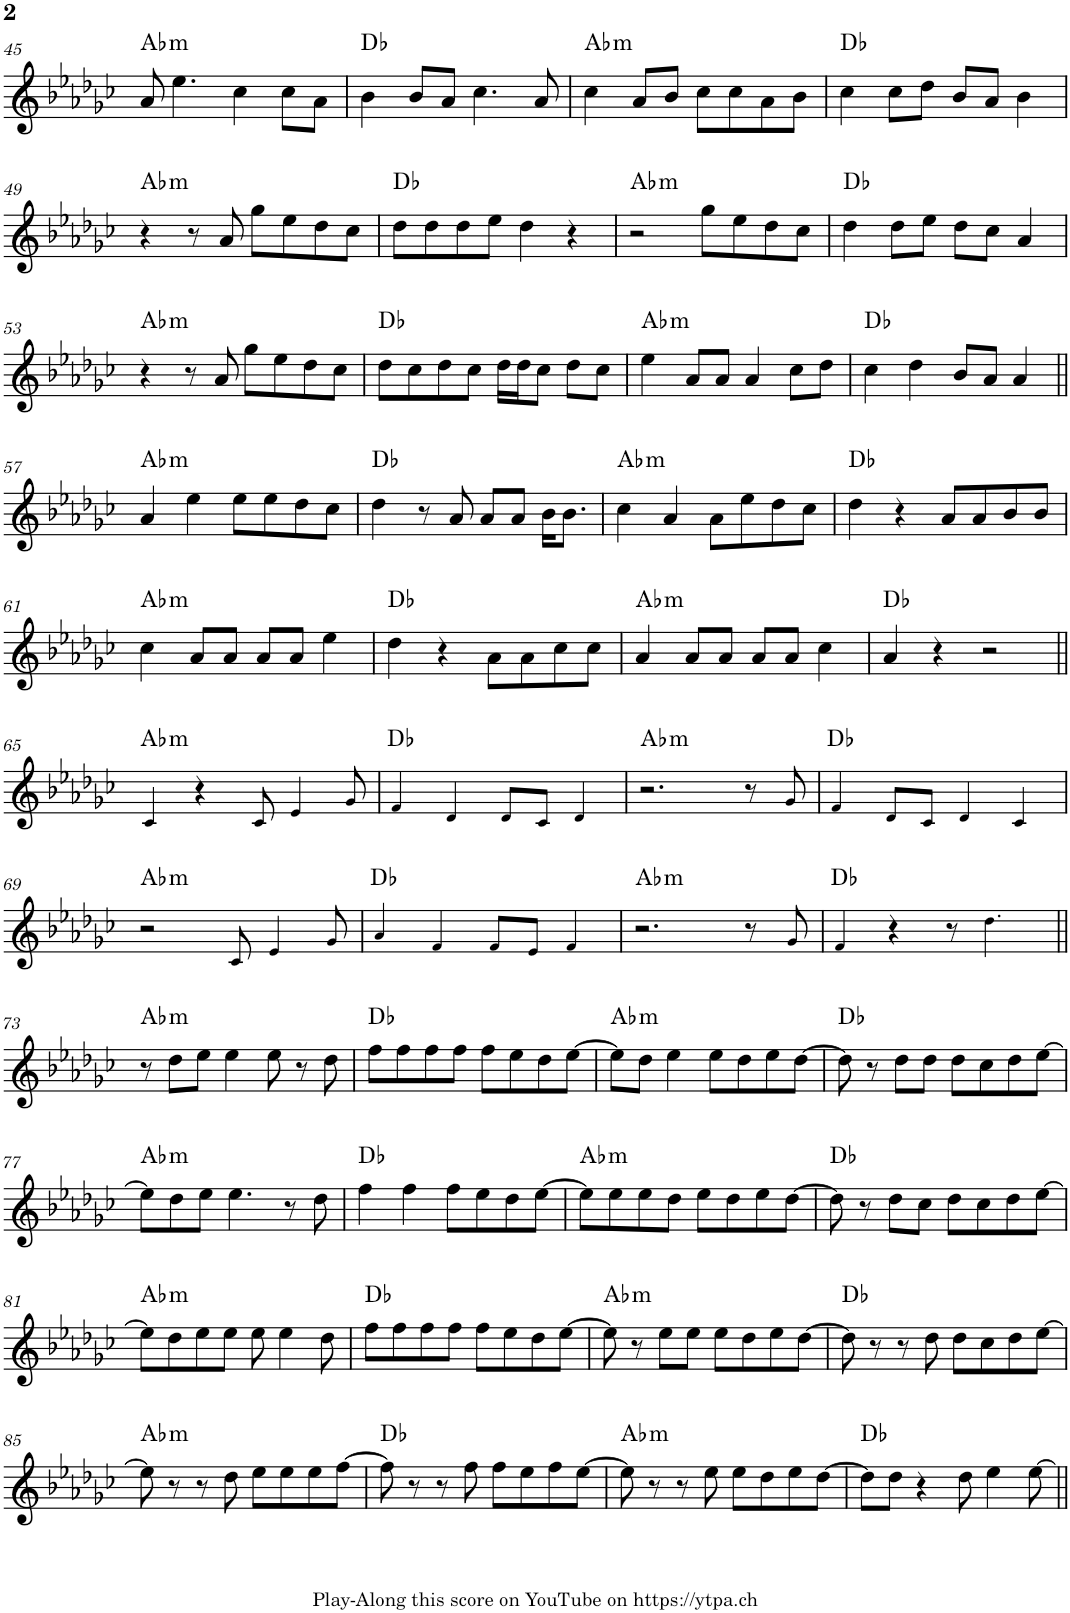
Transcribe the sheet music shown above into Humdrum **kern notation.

**kern	**harte
*part1	*part1
*staff1	*
*I"Piano	*
*I'Pno.	*
!!LO:PB:g=z
*clefG2	*
*k[b-e-a-d-g-c-]	*
*M4/4	*
=45	=45
!	!LO:H:kt=m
8a-/	Ab:min
4.ee-\	.
4cc-\	.
8cc-\L	.
8a-\J	.
=46	=46
4b-\	Db:maj
8b-/L	.
8a-/J	.
4.cc-\	.
8a-/	.
=47	=47
!	!LO:H:kt=m
4cc-\	Ab:min
8a-/L	.
8b-/J	.
8cc-\L	.
8cc-\	.
8a-\	.
8b-\J	.
=48	=48
4cc-\	Db:maj
8cc-\L	.
8dd-\J	.
8b-/L	.
8a-/J	.
4b-\	.
!!LO:LB:g=z
=49	=49
!	!LO:H:kt=m
4r	Ab:min
8r	.
8a-/	.
8gg-\L	.
8ee-\	.
8dd-\	.
8cc-\J	.
=50	=50
8dd-\L	Db:maj
8dd-\	.
8dd-\	.
8ee-\J	.
4dd-\	.
4r	.
=51	=51
!	!LO:H:kt=m
2r	Ab:min
8gg-\L	.
8ee-\	.
8dd-\	.
8cc-\J	.
=52	=52
4dd-\	Db:maj
8dd-\L	.
8ee-\J	.
8dd-\L	.
8cc-\J	.
4a-/	.
!!LO:LB:g=z
=53	=53
!	!LO:H:kt=m
4r	Ab:min
8r	.
8a-/	.
8gg-\L	.
8ee-\	.
8dd-\	.
8cc-\J	.
=54	=54
8dd-\L	Db:maj
8cc-\	.
8dd-\	.
8cc-\J	.
16dd-\LL	.
16dd-\J	.
8cc-\J	.
8dd-\L	.
8cc-\J	.
=55	=55
!	!LO:H:kt=m
4ee-\	Ab:min
8a-/L	.
8a-/J	.
4a-/	.
8cc-\L	.
8dd-\J	.
=56	=56
4cc-\	Db:maj
4dd-\	.
8b-/L	.
8a-/J	.
4a-/	.
!!LO:LB:g=z
=57||	=57||
!	!LO:H:kt=m
4a-/	Ab:min
4ee-\	.
8ee-\L	.
8ee-\	.
8dd-\	.
8cc-\J	.
=58	=58
4dd-\	Db:maj
8r	.
8a-/	.
8a-/L	.
8a-/J	.
16b-\KL	.
8.b-\J	.
=59	=59
!	!LO:H:kt=m
4cc-\	Ab:min
4a-/	.
8a-\L	.
8ee-\	.
8dd-\	.
8cc-\J	.
=60	=60
4dd-\	Db:maj
4r	.
8a-/L	.
8a-/	.
8b-/	.
8b-/J	.
!!LO:LB:g=z
=61	=61
!	!LO:H:kt=m
4cc-\	Ab:min
8a-/L	.
8a-/J	.
8a-/L	.
8a-/J	.
4ee-\	.
=62	=62
4dd-\	Db:maj
4r	.
8a-\L	.
8a-\	.
8cc-\	.
8cc-\J	.
=63	=63
!	!LO:H:kt=m
4a-/	Ab:min
8a-/L	.
8a-/J	.
8a-/L	.
8a-/J	.
4cc-\	.
=64	=64
4a-/	Db:maj
4r	.
2r	.
!!LO:LB:g=z
=65||	=65||
!	!LO:H:kt=m
4c-!/	Ab:min
4r	.
8c-!/	.
4e-!/	.
8g-!/	.
=66	=66
4f!/	Db:maj
4d-!/	.
8d-!/L	.
8c-!/J	.
4d-!/	.
=67	=67
!	!LO:H:kt=m
2.r	Ab:min
8r	.
8g-!/	.
=68	=68
4f!/	Db:maj
8d-!/L	.
8c-!/J	.
4d-!/	.
4c-!/	.
!!LO:LB:g=z
=69	=69
!	!LO:H:kt=m
2r	Ab:min
8c-!/	.
4e-!/	.
8g-!/	.
=70	=70
4a-!/	Db:maj
4f!/	.
8f!/L	.
8e-!/J	.
4f!/	.
=71	=71
!	!LO:H:kt=m
2.r	Ab:min
8r	.
8g-!/	.
=72	=72
4f!/	Db:maj
4r	.
8r	.
4.dd-!\	.
!!LO:LB:g=z
=73||	=73||
!	!LO:H:kt=m
8r	Ab:min
8dd-\L	.
8ee-\J	.
4ee-\	.
8ee-\	.
8r	.
8dd-\	.
=74	=74
8ff\L	Db:maj
8ff\	.
8ff\	.
8ff\J	.
8ff\L	.
8ee-\	.
8dd-\	.
[8ee-\J	.
=75	=75
!	!LO:H:kt=m
8ee-\L]	Ab:min
8dd-\J	.
4ee-\	.
8ee-\L	.
8dd-\	.
8ee-\	.
[8dd-\J	.
=76	=76
8dd-\]	Db:maj
8r	.
8dd-\L	.
8dd-\J	.
8dd-\L	.
8cc-\	.
8dd-\	.
[8ee-\J	.
!!LO:LB:g=z
=77	=77
!	!LO:H:kt=m
8ee-\L]	Ab:min
8dd-\	.
8ee-\J	.
4.ee-\	.
8r	.
8dd-\	.
=78	=78
4ff\	Db:maj
4ff\	.
8ff\L	.
8ee-\	.
8dd-\	.
[8ee-\J	.
=79	=79
!	!LO:H:kt=m
8ee-\L]	Ab:min
8ee-\	.
8ee-\	.
8dd-\J	.
8ee-\L	.
8dd-\	.
8ee-\	.
[8dd-\J	.
=80	=80
8dd-\]	Db:maj
8r	.
8dd-\L	.
8cc-\J	.
8dd-\L	.
8cc-\	.
8dd-\	.
[8ee-\J	.
!!LO:LB:g=z
=81	=81
!	!LO:H:kt=m
8ee-\L]	Ab:min
8dd-\	.
8ee-\	.
8ee-\J	.
8ee-\	.
4ee-\	.
8dd-\	.
=82	=82
8ff\L	Db:maj
8ff\	.
8ff\	.
8ff\J	.
8ff\L	.
8ee-\	.
8dd-\	.
[8ee-\J	.
=83	=83
!	!LO:H:kt=m
8ee-\]	Ab:min
8r	.
8ee-\L	.
8ee-\J	.
8ee-\L	.
8dd-\	.
8ee-\	.
[8dd-\J	.
=84	=84
8dd-\]	Db:maj
8r	.
8r	.
8dd-\	.
8dd-\L	.
8cc-\	.
8dd-\	.
[8ee-\J	.
!!LO:LB:g=z
=85	=85
!	!LO:H:kt=m
8ee-\]	Ab:min
8r	.
8r	.
8dd-\	.
8ee-\L	.
8ee-\	.
8ee-\	.
[8ff\J	.
=86	=86
8ff\]	Db:maj
8r	.
8r	.
8ff\	.
8ff\L	.
8ee-\	.
8ff\	.
[8ee-\J	.
=87	=87
!	!LO:H:kt=m
8ee-\]	Ab:min
8r	.
8r	.
8ee-\	.
8ee-\L	.
8dd-\	.
8ee-\	.
[8dd-\J	.
=88	=88
8dd-\L]	Db:maj
8dd-\J	.
4r	.
8dd-\	.
4ee-\	.
[8ee-\	.
=||	=||
*-	*-
